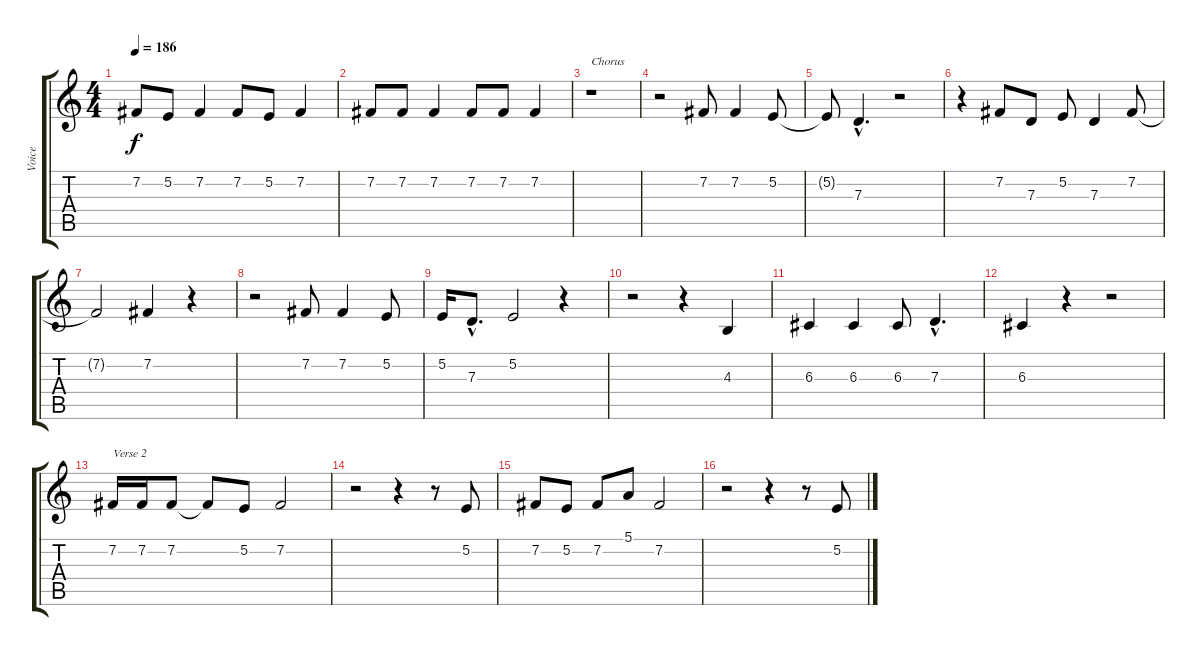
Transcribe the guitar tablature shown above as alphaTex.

\track ("Voice" "Voice") {instrument cello}
\staff {score tabs}
\tuning (E4 B3 G3 D3 A2 E2) {hide}
\ts (4 4)
\tempo 186
\clef g2
\ks c
7.2.8{dy f} 5.2.8 7.2.4 7.2.8 5.2.8 7.2.4 |
7.2.8 7.2.8 7.2.4 7.2.8 7.2.8 7.2.4 |
r.1{txt "Chorus"} |
r.2 7.2.8 7.2.4 5.2.8 |
5.2{t}.8 7.3{hac}.4{d} r.2 |
r.4 7.2.8 7.3.8 5.2.8 7.3.4 7.2.8 |
7.2{t}.2 7.2.4 r.4 |
r.2 7.2.8 7.2.4 5.2.8 |
5.2.16 7.3{hac}.8{d} 5.2.2 r.4 |
r.2 r.4 4.3.4 |
6.3.4 6.3.4 6.3.8 7.3{hac}.4{d} |
6.3.4 r.4 r.2 |
7.2.16{txt "Verse 2"} 7.2.16 7.2.8 7.2{t}.8 5.2.8 7.2.2 |
r.2 r.4 r.8 5.2.8 |
7.2.8 5.2.8 7.2.8 5.1.8 7.2.2 |
r.2 r.4 r.8 5.2.8
